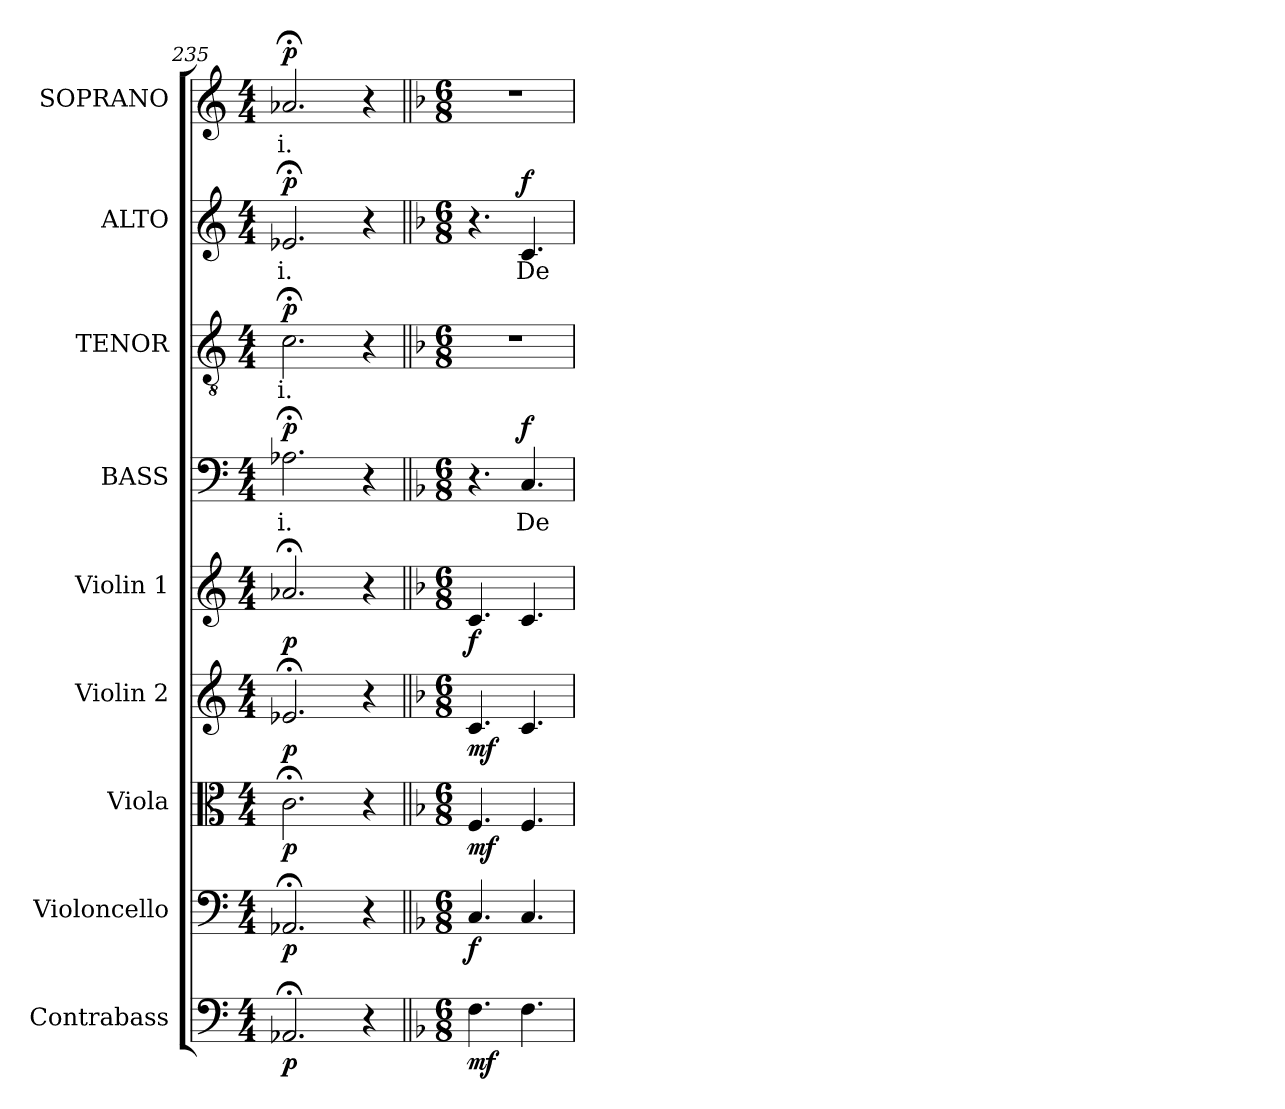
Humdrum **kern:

**kern	**dynam	**kern	**dynam	**kern	**dynam	**kern	**dynam	**kern	**dynam	**kern	**text	**dynam	**kern	**text	**dynam	**kern	**text	**dynam	**kern	**text	**dynam
*part9	*part9	*part8	*part8	*part7	*part7	*part6	*part6	*part5	*part5	*part4	*part4	*part4	*part3	*part3	*part3	*part2	*part2	*part2	*part1	*part1	*part1
*staff9	*staff9	*staff8	*staff8	*staff7	*staff7	*staff6	*staff6	*staff5	*staff5	*staff4	*staff4	*staff4	*staff3	*staff3	*staff3	*staff2	*staff2	*staff2	*staff1	*staff1	*staff1
*I"Contrabass	*	*I"Violoncello	*	*I"Viola	*	*I"Violin 2	*	*I"Violin 1	*	*I"BASS	*	*	*I"TENOR	*	*	*I"ALTO	*	*	*I"SOPRANO	*	*
*I'Cb.	*	*I'Vc.	*	*I'Vla.	*	*I'Vln. 2	*	*I'Vln. 1	*	*I'B.	*	*	*I'T.	*	*	*I'A.	*	*	*I'S.	*	*
*clefF4	*	*clefF4	*	*clefC3	*	*clefG2	*	*clefG2	*	*clefF4	*	*	*clefGv2	*	*	*clefG2	*	*	*clefG2	*	*
*ITrd7c12	*	*	*	*	*	*	*	*	*	*	*	*	*ITrd7c12	*	*	*	*	*	*	*	*
*k[]	*	*k[]	*	*k[]	*	*k[]	*	*k[]	*	*k[]	*	*	*k[]	*	*	*k[]	*	*	*k[]	*	*
*C:	*	*C:	*	*C:	*	*C:	*	*C:	*	*C:	*	*	*C:	*	*	*C:	*	*	*C:	*	*
*M4/4	*	*M4/4	*	*M4/4	*	*M4/4	*	*M4/4	*	*M4/4	*	*	*M4/4	*	*	*M4/4	*	*	*M4/4	*	*
=235	=235	=235	=235	=235	=235	=235	=235	=235	=235	=235	=235	=235	=235	=235	=235	=235	=235	=235	=235	=235	=235
!	!	!	!	!	!	!	!	!	!	!	!LO:LY:b:color=#000000	!	!	!	!	!	!	!	!	!	!
!	!	!	!	!	!	!	!	!	!	!	!	!	!	!LO:LY:b:color=#000000	!	!	!	!	!	!	!
!	!	!	!	!	!	!	!	!	!	!	!	!	!	!	!	!	!LO:LY:b:color=#000000	!	!	!	!
!	!	!	!	!	!	!	!	!	!	!	!	!	!	!	!	!	!	!	!	!LO:LY:b:color=#000000	!
2.AAA-X;i/	p	2.AA-X;i/	p	2.c;i\	p	2.e-X;i/	p	2.a-X;i/	p	2.A-X;i\	-i.	p	2.C;i\	-i.	p	2.e-X;i/	-i.	p	2.a-X;i/	-i.	p
4r	.	4r	.	4r	.	4r	.	4r	.	4r	.	.	4r	.	.	4r	.	.	4r	.	.
!!LO:LB:g=z
=236||	=236||	=236||	=236||	=236||	=236||	=236||	=236||	=236||	=236||	=236||	=236||	=236||	=236||	=236||	=236||	=236||	=236||	=236||	=236||	=236||	=236||
!!LO:REH:place=s1:B:color=#000000:enc=box:fs=12.8556:t=G
*k[b-]	*	*k[b-]	*	*k[b-]	*	*k[b-]	*	*k[b-]	*	*k[b-]	*	*	*k[b-]	*	*	*k[b-]	*	*	*k[b-]	*	*
*F:	*	*F:	*	*F:	*	*F:	*	*F:	*	*F:	*	*	*F:	*	*	*F:	*	*	*F:	*	*
*M6/8	*	*M6/8	*	*M6/8	*	*M6/8	*	*M6/8	*	*M6/8	*	*	*M6/8	*	*	*M6/8	*	*	*M6/8	*	*
*	*	*	*	*	*	*	*	*MM120	*	*	*	*	*	*	*	*	*	*	*MM120	*	*
!	!	!	!	!	!	!	!	!	!	!	!	!	!LO:N:vis=1	!	!	!	!	!	!LO:N:vis=1	!	!
4.FFi\	mf	4.Ci/	f	4.Fi/	mf	4.ci/	mf	4.ci/	f	4.r	.	.	2.r	.	.	4.r	.	.	2.r	.	.
!	!	!	!	!	!	!	!	!	!	!	!LO:LY:b:color=#000000	!	!	!	!	!	!	!	!	!	!
!	!	!	!	!	!	!	!	!	!	!	!	!	!	!	!	!	!LO:LY:b:color=#000000	!	!	!	!
4.FFi\	.	4.Ci/	.	4.Fi/	.	4.ci/	.	4.ci/	.	4.Ci/	De-	f	.	.	.	4.ci/	De-	f	.	.	.
=	=	=	=	=	=	=	=	=	=	=	=	=	=	=	=	=	=	=	=	=	=
*-	*-	*-	*-	*-	*-	*-	*-	*-	*-	*-	*-	*-	*-	*-	*-	*-	*-	*-	*-	*-	*-
